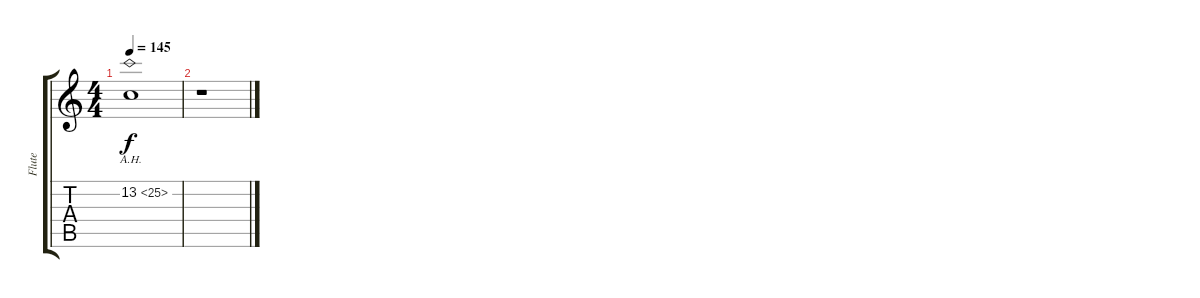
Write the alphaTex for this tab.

\track ("Flute" "Flute") {instrument flute}
\staff {score tabs}
\tuning (E4 B3 G3 D3 A2 E2) {hide}
\ts (4 4)
\tempo 145
\clef g2
\ks c
13.2{ah 12}.1{dy f} |
r.1
